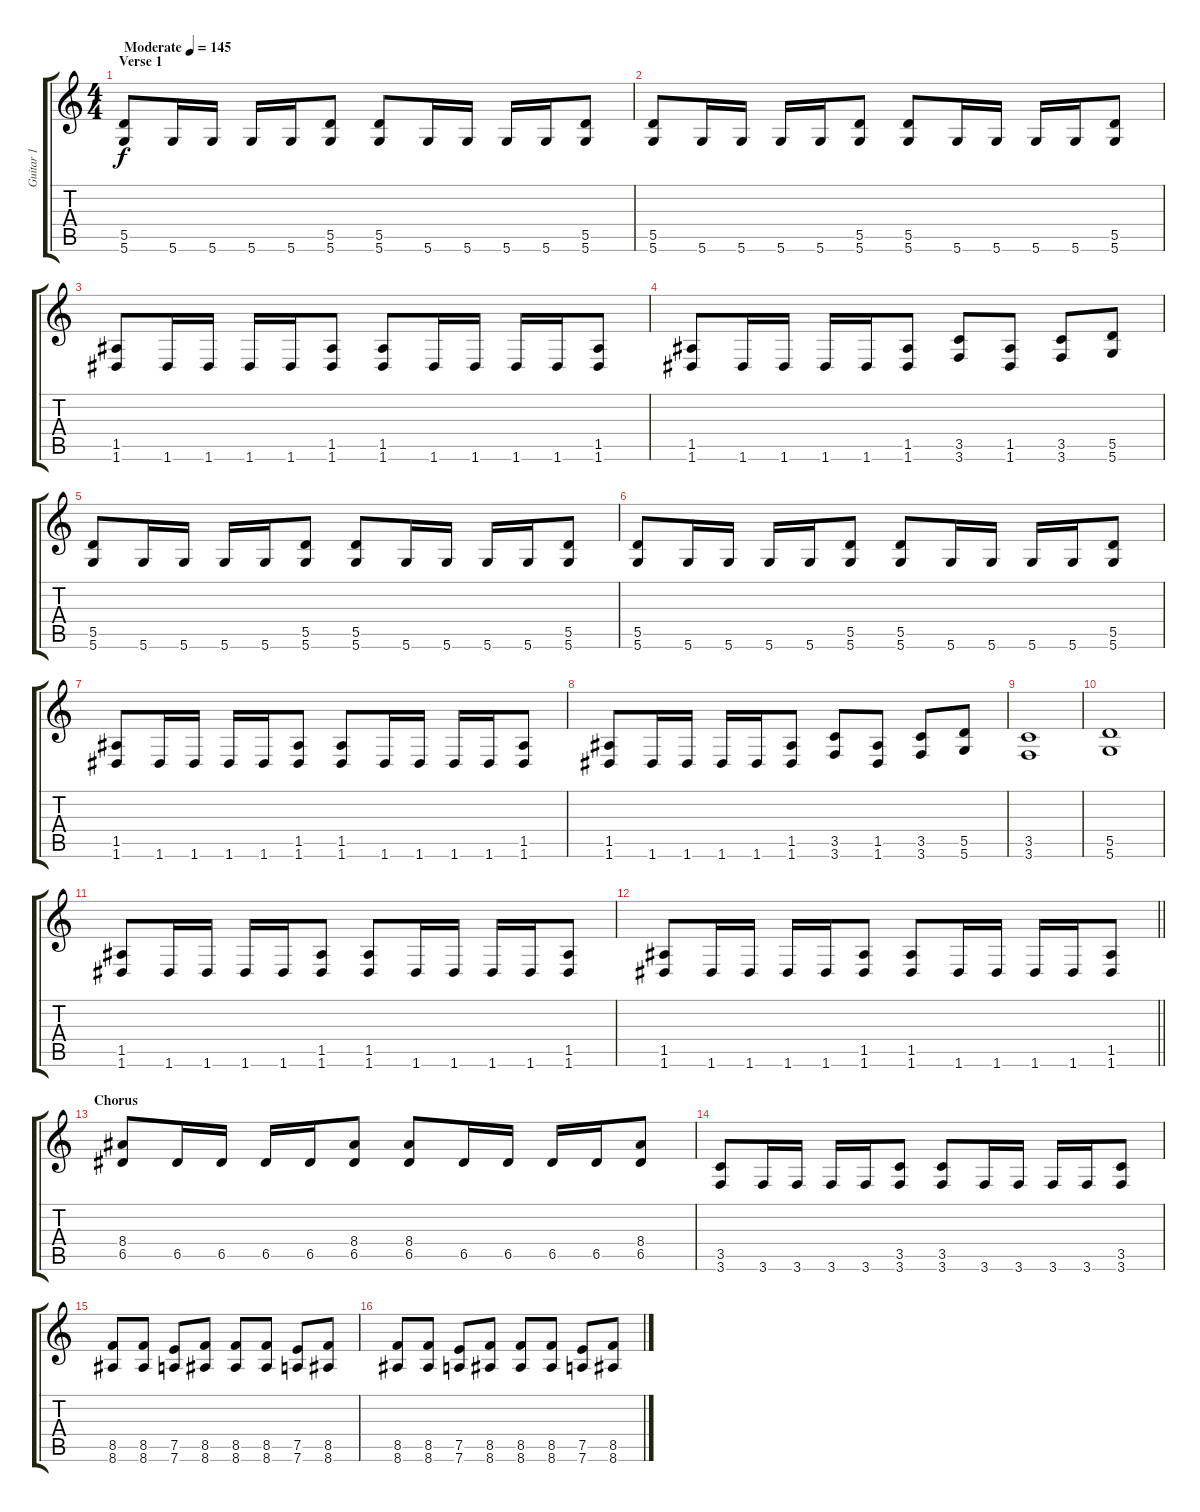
\track ("Guitar 1" "Guitar 1") {instrument distortionguitar}
\staff {score tabs}
\tuning (E4 B3 G3 D3 A2 D2) {hide}
\ts (4 4)
\section ("" "Verse 1")
\tempo (145 "Moderate")
\clef g2
\ks c
(5.5 5.6).8{dy f instrument distortionguitar} 5.6.16 5.6.16 5.6.16 5.6.16 (5.5 5.6).8 (5.5 5.6).8 5.6.16 5.6.16 5.6.16 5.6.16 (5.5 5.6).8 |
(5.5 5.6).8 5.6.16 5.6.16 5.6.16 5.6.16 (5.5 5.6).8 (5.5 5.6).8 5.6.16 5.6.16 5.6.16 5.6.16 (5.5 5.6).8 |
(1.5 1.6).8 1.6.16 1.6.16 1.6.16 1.6.16 (1.5 1.6).8 (1.5 1.6).8 1.6.16 1.6.16 1.6.16 1.6.16 (1.5 1.6).8 |
(1.5 1.6).8 1.6.16 1.6.16 1.6.16 1.6.16 (1.5 1.6).8 (3.5 3.6).8 (1.5 1.6).8 (3.5 3.6).8 (5.5 5.6).8 |
(5.5 5.6).8 5.6.16 5.6.16 5.6.16 5.6.16 (5.5 5.6).8 (5.5 5.6).8 5.6.16 5.6.16 5.6.16 5.6.16 (5.5 5.6).8 |
(5.5 5.6).8 5.6.16 5.6.16 5.6.16 5.6.16 (5.5 5.6).8 (5.5 5.6).8 5.6.16 5.6.16 5.6.16 5.6.16 (5.5 5.6).8 |
(1.5 1.6).8 1.6.16 1.6.16 1.6.16 1.6.16 (1.5 1.6).8 (1.5 1.6).8 1.6.16 1.6.16 1.6.16 1.6.16 (1.5 1.6).8 |
(1.5 1.6).8 1.6.16 1.6.16 1.6.16 1.6.16 (1.5 1.6).8 (3.5 3.6).8 (1.5 1.6).8 (3.5 3.6).8 (5.5 5.6).8 |
(3.5 3.6).1 |
(5.5 5.6).1 |
(1.5 1.6).8 1.6.16 1.6.16 1.6.16 1.6.16 (1.5 1.6).8 (1.5 1.6).8 1.6.16 1.6.16 1.6.16 1.6.16 (1.5 1.6).8 |
\barLineRight lightlight
(1.5 1.6).8 1.6.16 1.6.16 1.6.16 1.6.16 (1.5 1.6).8 (1.5 1.6).8 1.6.16 1.6.16 1.6.16 1.6.16 (1.5 1.6).8 |
\section ("" "Chorus")
(8.4 6.5).8 6.5.16 6.5.16 6.5.16 6.5.16 (8.4 6.5).8 (8.4 6.5).8 6.5.16 6.5.16 6.5.16 6.5.16 (8.4 6.5).8 |
(3.5 3.6).8 3.6.16 3.6.16 3.6.16 3.6.16 (3.5 3.6).8 (3.5 3.6).8 3.6.16 3.6.16 3.6.16 3.6.16 (3.5 3.6).8 |
(8.5 8.6).8 (8.5 8.6).8 (7.5 7.6).8 (8.5 8.6).8 (8.5 8.6).8 (8.5 8.6).8 (7.5 7.6).8 (8.5 8.6).8 |
(8.5 8.6).8 (8.5 8.6).8 (7.5 7.6).8 (8.5 8.6).8 (8.5 8.6).8 (8.5 8.6).8 (7.5 7.6).8 (8.5 8.6).8
